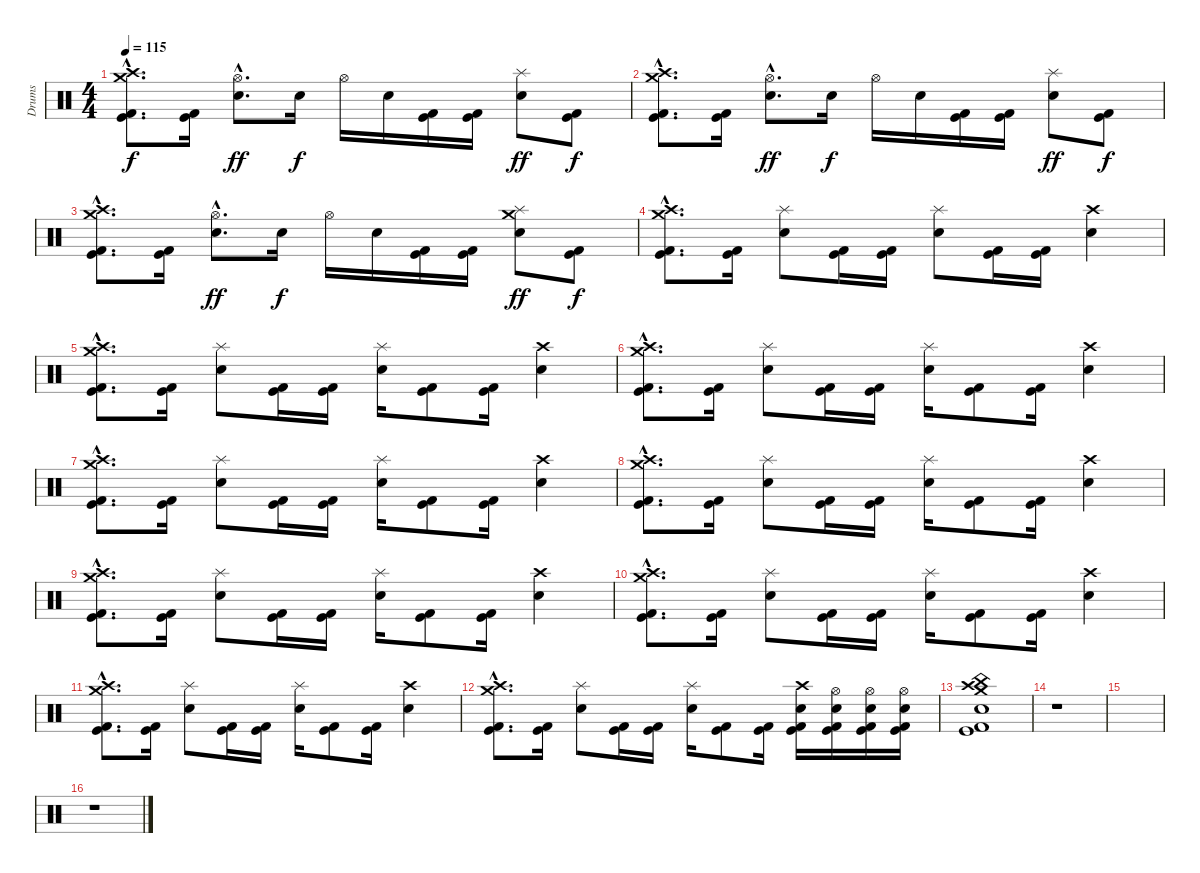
\track ("Drums" "Drums") {instrument percussion}
\staff {score}
\articulation defaults
\ts (4 4)
\tempo 115
\clef neutral
\ks c
("Crash medium (hit)"{hac} "Crash high (hit)"{hac} "Kick (hit) 2"{hac} "Kick (hit)"{hac}).8{d dy f} ("Kick (hit) 2" "Kick (hit)").16 ("Hi-Hat (open)"{hac} "Electric Snare (hit)"{hac}).8{d dy ff} "Electric Snare (hit)".16{dy f} "Hi-Hat (open)".16 "Electric Snare (hit)".16 ("Kick (hit) 2" "Kick (hit)").16 ("Kick (hit) 2" "Kick (hit)").16 ("Splash (hit)" "Electric Snare (hit)").8{dy ff} ("Kick (hit) 2" "Kick (hit)").8{dy f} |
("Crash medium (hit)"{hac} "Crash high (hit)"{hac} "Kick (hit) 2"{hac} "Kick (hit)"{hac}).8{d} ("Kick (hit) 2" "Kick (hit)").16 ("Hi-Hat (open)"{hac} "Electric Snare (hit)"{hac}).8{d dy ff} "Electric Snare (hit)".16{dy f} "Hi-Hat (open)".16 "Electric Snare (hit)".16 ("Kick (hit) 2" "Kick (hit)").16 ("Kick (hit) 2" "Kick (hit)").16 ("Splash (hit)" "Electric Snare (hit)").8{dy ff} ("Kick (hit) 2" "Kick (hit)").8{dy f} |
("Crash medium (hit)"{hac} "Crash high (hit)"{hac} "Kick (hit) 2"{hac} "Kick (hit)"{hac}).8{d} ("Kick (hit) 2" "Kick (hit)").16 ("Hi-Hat (open)"{hac} "Electric Snare (hit)"{hac}).8{d dy ff} "Electric Snare (hit)".16{dy f} "Hi-Hat (open)".16 "Electric Snare (hit)".16 ("Kick (hit) 2" "Kick (hit)").16 ("Kick (hit) 2" "Kick (hit)").16 ("Splash (hit)" "Crash medium (hit)" "Electric Snare (hit)").8{dy ff} ("Kick (hit) 2" "Kick (hit)").8{dy f} |
("Crash medium (hit)"{hac} "Crash high (hit)"{hac} "Kick (hit) 2"{hac} "Kick (hit)"{hac}).8{d} ("Kick (hit) 2" "Kick (hit)").16 ("Splash (hit)" "Electric Snare (hit)").8 ("Kick (hit) 2" "Kick (hit)").16 ("Kick (hit) 2" "Kick (hit)").16 ("Splash (hit)" "Electric Snare (hit)").8 ("Kick (hit) 2" "Kick (hit)").16 ("Kick (hit) 2" "Kick (hit)").16 ("Crash high (hit)" "Electric Snare (hit)").4 |
("Crash medium (hit)"{hac} "Crash high (hit)"{hac} "Kick (hit) 2"{hac} "Kick (hit)"{hac}).8{d} ("Kick (hit) 2" "Kick (hit)").16 ("Splash (hit)" "Electric Snare (hit)").8 ("Kick (hit) 2" "Kick (hit)").16 ("Kick (hit) 2" "Kick (hit)").16 ("Splash (hit)" "Electric Snare (hit)").16 ("Kick (hit) 2" "Kick (hit)").8 ("Kick (hit) 2" "Kick (hit)").16 ("Crash high (hit)" "Electric Snare (hit)").4 |
("Crash medium (hit)"{hac} "Crash high (hit)"{hac} "Kick (hit) 2"{hac} "Kick (hit)"{hac}).8{d} ("Kick (hit) 2" "Kick (hit)").16 ("Splash (hit)" "Electric Snare (hit)").8 ("Kick (hit) 2" "Kick (hit)").16 ("Kick (hit) 2" "Kick (hit)").16 ("Splash (hit)" "Electric Snare (hit)").16 ("Kick (hit) 2" "Kick (hit)").8 ("Kick (hit) 2" "Kick (hit)").16 ("Crash high (hit)" "Electric Snare (hit)").4 |
("Crash medium (hit)"{hac} "Crash high (hit)"{hac} "Kick (hit) 2"{hac} "Kick (hit)"{hac}).8{d} ("Kick (hit) 2" "Kick (hit)").16 ("Splash (hit)" "Electric Snare (hit)").8 ("Kick (hit) 2" "Kick (hit)").16 ("Kick (hit) 2" "Kick (hit)").16 ("Splash (hit)" "Electric Snare (hit)").16 ("Kick (hit) 2" "Kick (hit)").8 ("Kick (hit) 2" "Kick (hit)").16 ("Crash high (hit)" "Electric Snare (hit)").4 |
("Crash medium (hit)"{hac} "Crash high (hit)"{hac} "Kick (hit) 2"{hac} "Kick (hit)"{hac}).8{d} ("Kick (hit) 2" "Kick (hit)").16 ("Splash (hit)" "Electric Snare (hit)").8 ("Kick (hit) 2" "Kick (hit)").16 ("Kick (hit) 2" "Kick (hit)").16 ("Splash (hit)" "Electric Snare (hit)").16 ("Kick (hit) 2" "Kick (hit)").8 ("Kick (hit) 2" "Kick (hit)").16 ("Crash high (hit)" "Electric Snare (hit)").4 |
("Crash medium (hit)"{hac} "Crash high (hit)"{hac} "Kick (hit) 2"{hac} "Kick (hit)"{hac}).8{d} ("Kick (hit) 2" "Kick (hit)").16 ("Splash (hit)" "Electric Snare (hit)").8 ("Kick (hit) 2" "Kick (hit)").16 ("Kick (hit) 2" "Kick (hit)").16 ("Splash (hit)" "Electric Snare (hit)").16 ("Kick (hit) 2" "Kick (hit)").8 ("Kick (hit) 2" "Kick (hit)").16 ("Crash high (hit)" "Electric Snare (hit)").4 |
("Crash medium (hit)"{hac} "Crash high (hit)"{hac} "Kick (hit) 2"{hac} "Kick (hit)"{hac}).8{d} ("Kick (hit) 2" "Kick (hit)").16 ("Splash (hit)" "Electric Snare (hit)").8 ("Kick (hit) 2" "Kick (hit)").16 ("Kick (hit) 2" "Kick (hit)").16 ("Splash (hit)" "Electric Snare (hit)").16 ("Kick (hit) 2" "Kick (hit)").8 ("Kick (hit) 2" "Kick (hit)").16 ("Crash high (hit)" "Electric Snare (hit)").4 |
("Crash medium (hit)"{hac} "Crash high (hit)"{hac} "Kick (hit) 2"{hac} "Kick (hit)"{hac}).8{d} ("Kick (hit) 2" "Kick (hit)").16 ("Splash (hit)" "Electric Snare (hit)").8 ("Kick (hit) 2" "Kick (hit)").16 ("Kick (hit) 2" "Kick (hit)").16 ("Splash (hit)" "Electric Snare (hit)").16 ("Kick (hit) 2" "Kick (hit)").8 ("Kick (hit) 2" "Kick (hit)").16 ("Crash high (hit)" "Electric Snare (hit)").4 |
("Crash medium (hit)"{hac} "Crash high (hit)"{hac} "Kick (hit) 2"{hac} "Kick (hit)"{hac}).8{d} ("Kick (hit) 2" "Kick (hit)").16 ("Splash (hit)" "Electric Snare (hit)").8 ("Kick (hit) 2" "Kick (hit)").16 ("Kick (hit) 2" "Kick (hit)").16 ("Splash (hit)" "Electric Snare (hit)").16 ("Kick (hit) 2" "Kick (hit)").8 ("Kick (hit) 2" "Kick (hit)").16 ("Crash high (hit)" "Electric Snare (hit)" "Kick (hit) 2" "Kick (hit)").16 ("Hi-Hat (open)" "Electric Snare (hit)" "Kick (hit) 2" "Kick (hit)").16 ("Hi-Hat (open)" "Electric Snare (hit)" "Kick (hit) 2" "Kick (hit)").16 ("Hi-Hat (open)" "Electric Snare (hit)" "Kick (hit) 2" "Kick (hit)").16 |
("Crash medium (hit)" "Crash high (hit)" "Electric Snare (hit)" "China (hit)" "Kick (hit) 2" "Kick (hit)").1 |
r.1 |
|
r.1
